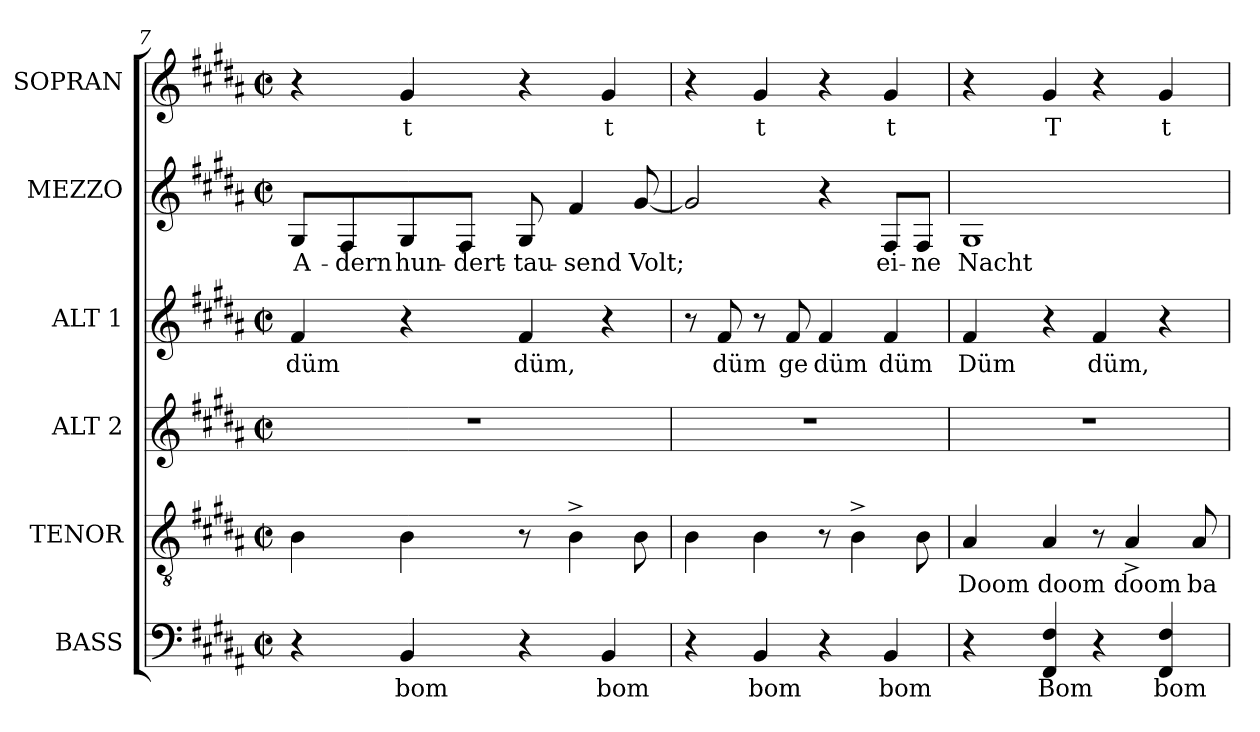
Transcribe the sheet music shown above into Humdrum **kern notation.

**kern	**text	**kern	**text	**kern	**kern	**text	**kern	**text	**kern	**text
*part6	*part6	*part5	*part5	*part4	*part3	*part3	*part2	*part2	*part1	*part1
*staff6	*staff6	*staff5	*staff5	*staff4	*staff3	*staff3	*staff2	*staff2	*staff1	*staff1
*I"BASS	*	*I"TENOR	*	*I"ALT 2	*I"ALT 1	*	*I"MEZZO	*	*I"SOPRAN	*
*I'B	*	*I'T	*	*I'A2	*I'A1	*	*	*	*I'S	*
*clefF4	*	*clefGv2	*	*clefG2	*clefG2	*	*clefG2	*	*clefG2	*
*	*	*ITrd7c12	*	*	*	*	*	*	*	*
*k[f#c#g#d#a#]	*	*k[f#c#g#d#a#]	*	*k[f#c#g#d#a#]	*k[f#c#g#d#a#]	*	*k[f#c#g#d#a#]	*	*k[f#c#g#d#a#]	*
*B:	*	*B:	*	*B:	*B:	*	*B:	*	*B:	*
*M2/2	*	*M2/2	*	*M2/2	*M2/2	*	*M2/2	*	*M2/2	*
*met(c|)	*	*met(c|)	*	*met(c|)	*met(c|)	*	*met(c|)	*	*met(c|)	*
=7	=7	=7	=7	=7	=7	=7	=7	=7	=7	=7
!	!	!	!	!	!	!LO:LY:b:color=#000000	!	!	!	!
!	!	!	!	!	!	!	!	!LO:LY:b:color=#000000	!	!
4r	.	4BBi\	.	1r	4f#i/	düm	8G#i/L	A-	4r	.
!	!	!	!	!	!	!	!	!LO:LY:b:color=#000000	!	!
.	.	.	.	.	.	.	8F#i/	-dern	.	.
!	!LO:LY:b:color=#000000	!	!	!	!	!	!	!	!	!
!	!	!	!	!	!	!	!	!LO:LY:b:color=#000000	!	!
!	!	!	!	!	!	!	!	!	!	!LO:LY:b:color=#000000
4BBi/	bom	4BBi\	.	.	4r	.	8G#i/	hun-	4g#i/	t
!	!	!	!	!	!	!	!	!LO:LY:b:color=#000000	!	!
.	.	.	.	.	.	.	8F#i/J	-dert-	.	.
!	!	!	!	!	!	!LO:LY:b:color=#000000	!	!	!	!
!	!	!	!	!	!	!	!	!LO:LY:b:color=#000000	!	!
4r	.	8r	.	.	4f#i/	düm,	8G#i/	-tau-	4r	.
!	!	!	!	!	!	!	!	!LO:LY:b:color=#000000	!	!
.	.	4BB^i\	.	.	.	.	4f#i/	-send	.	.
!	!LO:LY:b:color=#000000	!	!	!	!	!	!	!	!	!
!	!	!	!	!	!	!	!	!	!	!LO:LY:b:color=#000000
4BBi/	bom	.	.	.	4r	.	.	.	4g#i/	t
!	!	!	!	!	!	!	!	!LO:LY:b:color=#000000	!	!
.	.	8BBi\	.	.	.	.	[<8g#i/	Volt;	.	.
=8	=8	=8	=8	=8	=8	=8	=8	=8	=8	=8
4r	.	4BBi\	.	1r	8r	.	2g#i/]	.	4r	.
!	!	!	!	!	!	!LO:LY:b:color=#000000	!	!	!	!
.	.	.	.	.	8f#i/	düm	.	.	.	.
!	!LO:LY:b:color=#000000	!	!	!	!	!	!	!	!	!
!	!	!	!	!	!	!	!	!	!	!LO:LY:b:color=#000000
4BBi/	bom	4BBi\	.	.	8r	.	.	.	4g#i/	t
!	!	!	!	!	!	!LO:LY:b:color=#000000	!	!	!	!
.	.	.	.	.	8f#i/	ge	.	.	.	.
!	!	!	!	!	!	!LO:LY:b:color=#000000	!	!	!	!
4r	.	8r	.	.	4f#i/	düm	4r	.	4r	.
.	.	4BB^i\	.	.	.	.	.	.	.	.
!	!LO:LY:b:color=#000000	!	!	!	!	!	!	!	!	!
!	!	!	!	!	!	!LO:LY:b:color=#000000	!	!	!	!
!	!	!	!	!	!	!	!	!LO:LY:b:color=#000000	!	!
!	!	!	!	!	!	!	!	!	!	!LO:LY:b:color=#000000
4BBi/	bom	.	.	.	4f#i/	düm	8F#i/L	ei-	4g#i/	t
!	!	!	!	!	!	!	!	!LO:LY:b:color=#000000	!	!
.	.	8BBi\	.	.	.	.	8F#i/J	-ne	.	.
!!LO:LB:g=z
=9	=9	=9	=9	=9	=9	=9	=9	=9	=9	=9
!	!	!	!LO:LY:b:color=#000000	!	!	!	!	!	!	!
!	!	!	!	!	!	!LO:LY:b:color=#000000	!	!	!	!
!	!	!	!	!	!	!	!	!LO:LY:b:color=#000000	!	!
4r	.	4AA#i/	Doom	1r	4f#i/	Düm	1G#i	Nacht	4r	.
!	!LO:LY:b:color=#000000	!	!	!	!	!	!	!	!	!
!	!	!	!LO:LY:b:color=#000000	!	!	!	!	!	!	!
!	!	!	!	!	!	!	!	!	!	!LO:LY:b:color=#000000
4FF#i/ 4F#i	Bom	4AA#i/	doom	.	4r	.	.	.	4g#i/	T
!	!	!	!	!	!	!LO:LY:b:color=#000000	!	!	!	!
4r	.	8r	.	.	4f#i/	düm,	.	.	4r	.
!	!	!	!LO:LY:b:color=#000000	!	!	!	!	!	!	!
.	.	4AA#^i/	doom	.	.	.	.	.	.	.
!	!LO:LY:b:color=#000000	!	!	!	!	!	!	!	!	!
!	!	!	!	!	!	!	!	!	!	!LO:LY:b:color=#000000
4FF#i/ 4F#i	bom	.	.	.	4r	.	.	.	4g#i/	t
!	!	!	!LO:LY:b:color=#000000	!	!	!	!	!	!	!
.	.	8AA#i/	ba	.	.	.	.	.	.	.
=	=	=	=	=	=	=	=	=	=	=
*-	*-	*-	*-	*-	*-	*-	*-	*-	*-	*-
